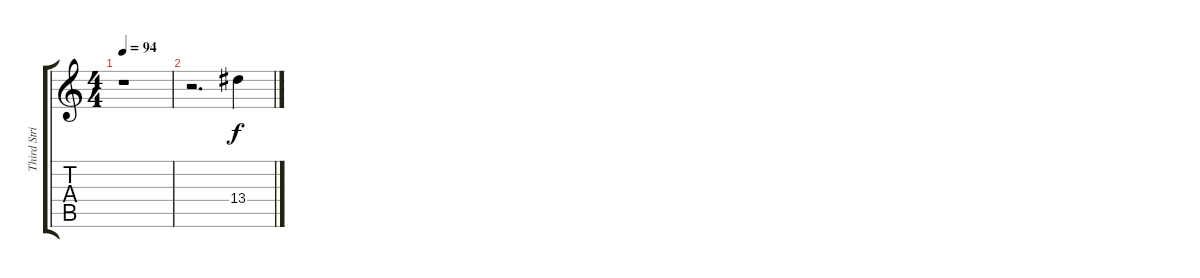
\track ("Third Strings " "Third Stri") {instrument acousticbass}
\staff {score tabs}
\tuning (E4 B3 G3 D3 A2 E2) {hide}
\ts (4 4)
\tempo 94
\clef g2
\ks c
r.1{dy f} |
r.2{d} 13.4.4
